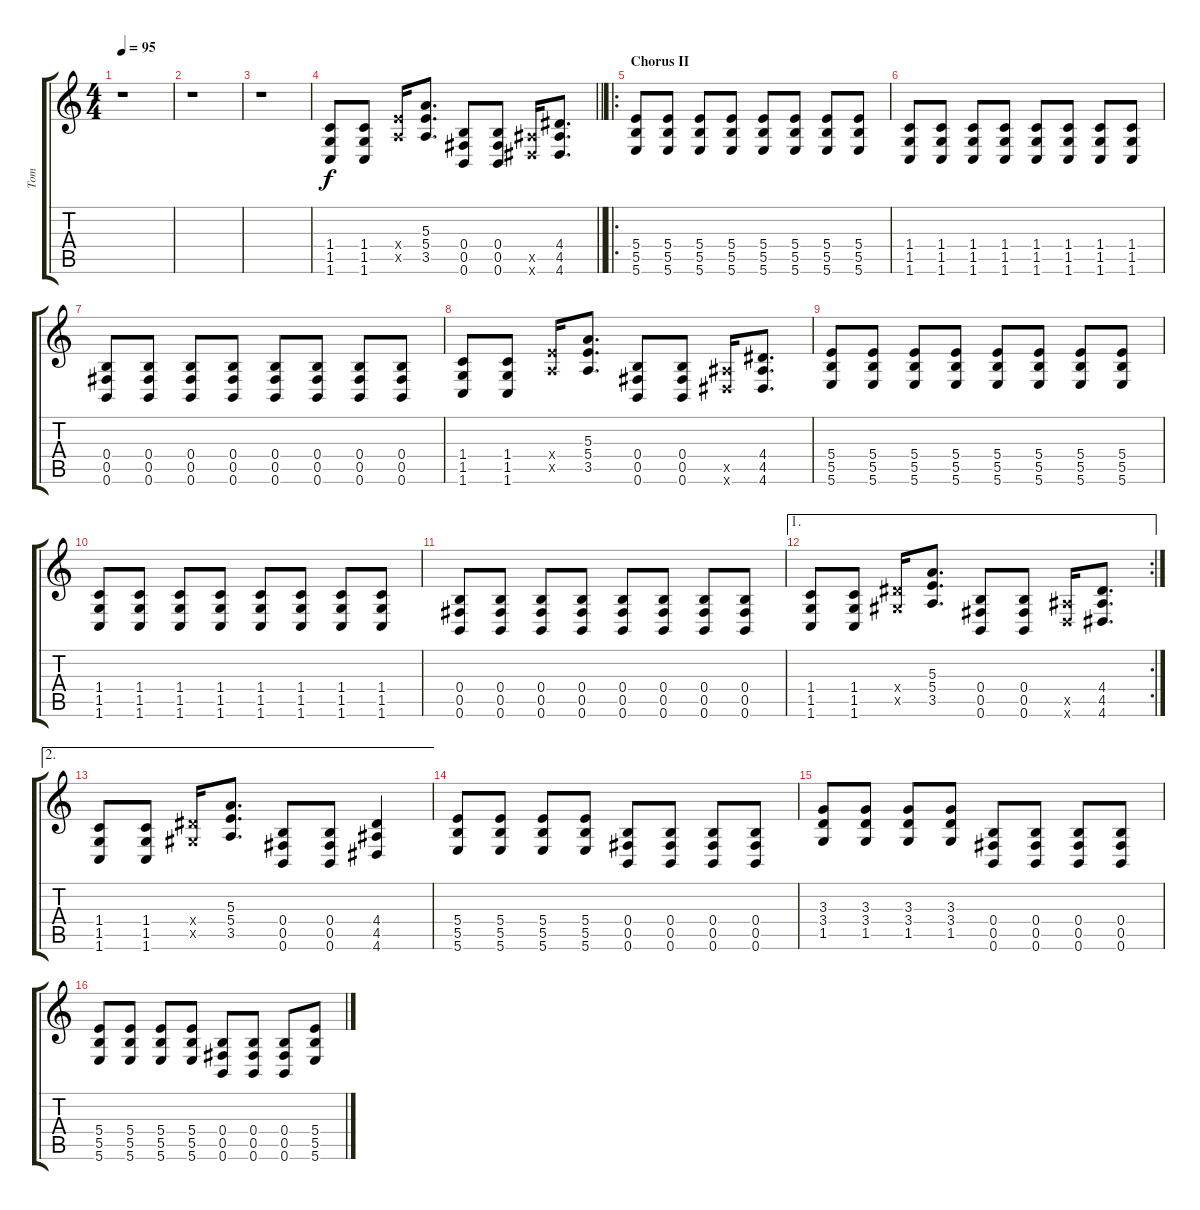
\track ("Tom" "Tom") {instrument distortionguitar}
\staff {score tabs}
\tuning (Db4 Ab3 E3 B2 Gb2 B1) {hide}
\ts (4 4)
\tempo 95
\clef g2
\ks c
r.1{dy f} |
r.1 |
r.1 |
\barLineRight lightlight
(1.4 1.5 1.6).8 (1.4 1.5 1.6).8 (5.4{x} 3.5{x}).16 (5.3 5.4 3.5).8{d} (0.4 0.5 0.6).8 (0.4 0.5 0.6).8 (4.5{x} 4.6{x}).16 (4.4 4.5 4.6).8{d} |
\ro
\section ("" "Chorus II")
(5.4 5.5 5.6).8 (5.4 5.5 5.6).8 (5.4 5.5 5.6).8 (5.4 5.5 5.6).8 (5.4 5.5 5.6).8 (5.4 5.5 5.6).8 (5.4 5.5 5.6).8 (5.4 5.5 5.6).8 |
(1.4 1.5 1.6).8 (1.4 1.5 1.6).8 (1.4 1.5 1.6).8 (1.4 1.5 1.6).8 (1.4 1.5 1.6).8 (1.4 1.5 1.6).8 (1.4 1.5 1.6).8 (1.4 1.5 1.6).8 |
(0.4 0.5 0.6).8 (0.4 0.5 0.6).8 (0.4 0.5 0.6).8 (0.4 0.5 0.6).8 (0.4 0.5 0.6).8 (0.4 0.5 0.6).8 (0.4 0.5 0.6).8 (0.4 0.5 0.6).8 |
(1.4 1.5 1.6).8 (1.4 1.5 1.6).8 (5.4{x} 3.5{x}).16 (5.3 5.4 3.5).8{d} (0.4 0.5 0.6).8 (0.4 0.5 0.6).8 (4.5{x} 4.6{x}).16 (4.4 4.5 4.6).8{d} |
(5.4 5.5 5.6).8 (5.4 5.5 5.6).8 (5.4 5.5 5.6).8 (5.4 5.5 5.6).8 (5.4 5.5 5.6).8 (5.4 5.5 5.6).8 (5.4 5.5 5.6).8 (5.4 5.5 5.6).8 |
(1.4 1.5 1.6).8 (1.4 1.5 1.6).8 (1.4 1.5 1.6).8 (1.4 1.5 1.6).8 (1.4 1.5 1.6).8 (1.4 1.5 1.6).8 (1.4 1.5 1.6).8 (1.4 1.5 1.6).8 |
(0.4 0.5 0.6).8 (0.4 0.5 0.6).8 (0.4 0.5 0.6).8 (0.4 0.5 0.6).8 (0.4 0.5 0.6).8 (0.4 0.5 0.6).8 (0.4 0.5 0.6).8 (0.4 0.5 0.6).8 |
\ae 1
\rc 2
(1.4 1.5 1.6).8 (1.4 1.5 1.6).8 (4.4{x} 2.5{x}).16 (5.3 5.4 3.5).8{d} (0.4 0.5 0.6).8 (0.4 0.5 0.6).8 (4.5{x} 3.6{x}).16 (4.4 4.5 4.6).8{d} |
\ae 2
(1.4 1.5 1.6).8 (1.4 1.5 1.6).8 (4.4{x} 2.5{x}).16 (5.3 5.4 3.5).8{d} (0.4 0.5 0.6).8 (0.4 0.5 0.6).8 (4.4 4.5 4.6).4 |
(5.4 5.5 5.6).8 (5.4 5.5 5.6).8 (5.4 5.5 5.6).8 (5.4 5.5 5.6).8 (0.4 0.5 0.6).8 (0.4 0.5 0.6).8 (0.4 0.5 0.6).8 (0.4 0.5 0.6).8 |
(3.3 3.4 1.5).8 (3.3 3.4 1.5).8 (3.3 3.4 1.5).8 (3.3 3.4 1.5).8 (0.4 0.5 0.6).8 (0.4 0.5 0.6).8 (0.4 0.5 0.6).8 (0.4 0.5 0.6).8 |
(5.4 5.5 5.6).8 (5.4 5.5 5.6).8 (5.4 5.5 5.6).8 (5.4 5.5 5.6).8 (0.4 0.5 0.6).8 (0.4 0.5 0.6).8 (0.4 0.5 0.6).8 (5.4 5.5 5.6).8
